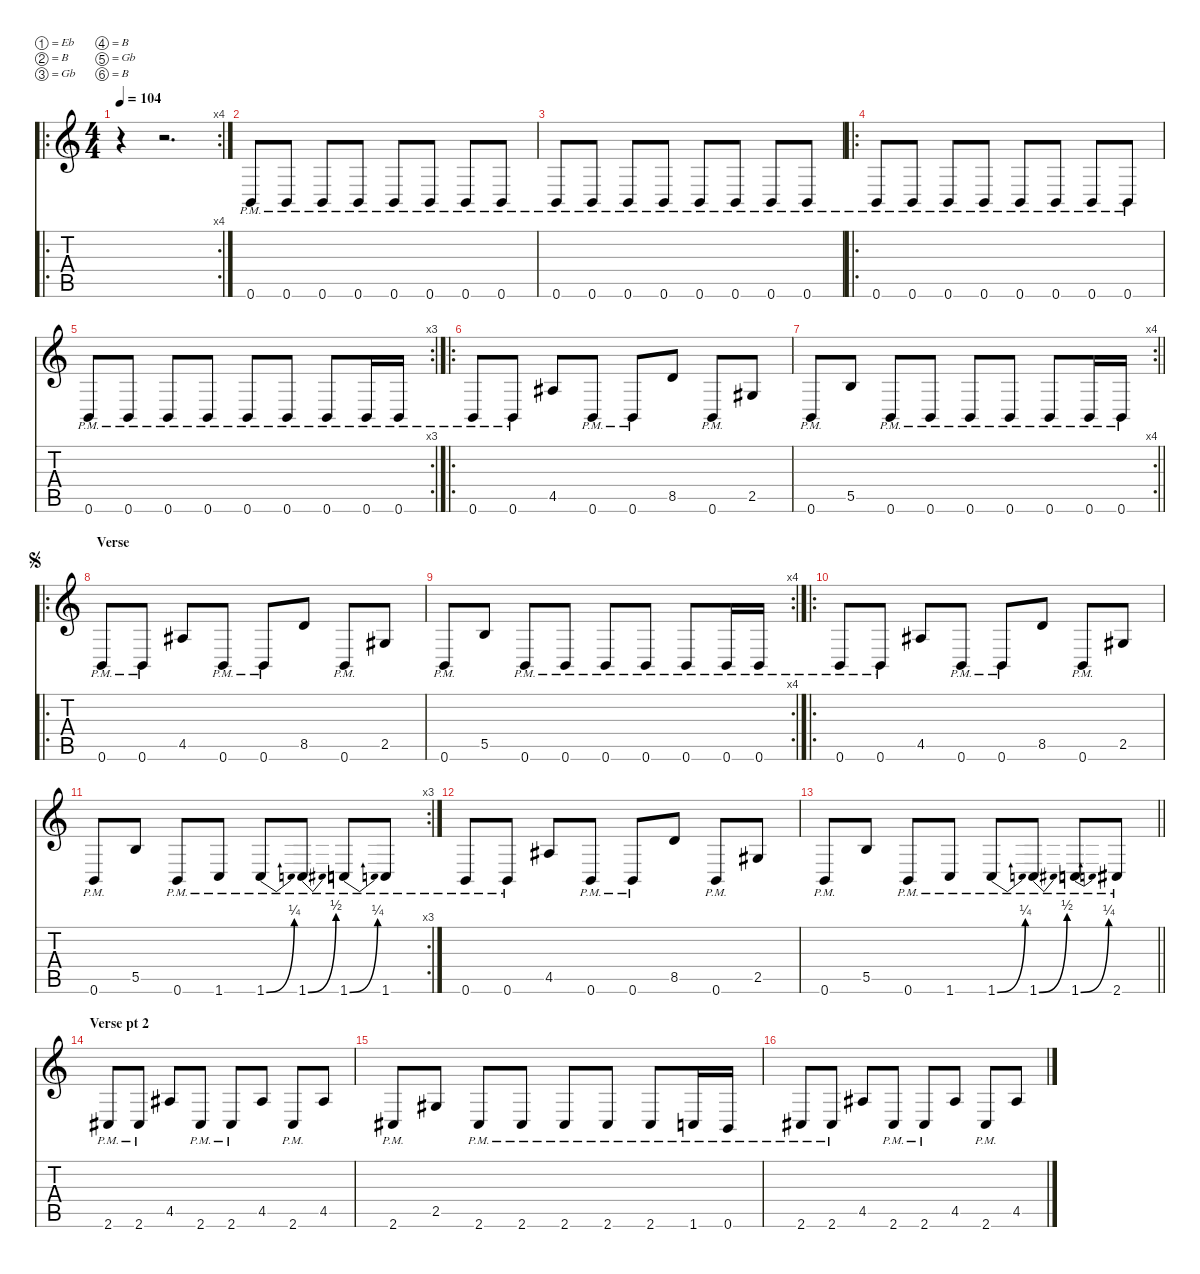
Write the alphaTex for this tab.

\defaultSystemsLayout 4
\hideDynamics
\bracketExtendMode nobrackets
\singleTrackTrackNamePolicy hidden
\multiTrackTrackNamePolicy hidden
\firstSystemTrackNameMode fullname
\firstSystemTrackNameOrientation horizontal
\otherSystemsTrackNameOrientation horizontal
\track ("Guitar 1" "dist.guit.") {instrument distortionguitar}
\staff {score tabs}
\tuning (Eb4 B3 Gb3 B2 Gb2 B1)
\ro
\rc 4
\ts (4 4)
\beaming (8 2 2 2 2)
\tempo 104
\clef g2
\ks c
r.4{dy f instrument distortionguitar beam Down} r.2{d beam Down} |
0.6{pm}.8{beam Up} 0.6{pm}.8{beam Up} 0.6{pm}.8{beam Up} 0.6{pm}.8{beam Up} 0.6{pm}.8{beam Up} 0.6{pm}.8{beam Up} 0.6{pm}.8{beam Up} 0.6{pm}.8{beam Up} |
0.6{pm}.8{beam Up} 0.6{pm}.8{beam Up} 0.6{pm}.8{beam Up} 0.6{pm}.8{beam Up} 0.6{pm}.8{beam Up} 0.6{pm}.8{beam Up} 0.6{pm}.8{beam Up} 0.6{pm}.8{beam Up} |
\ro
0.6{pm}.8{beam Up} 0.6{pm}.8{beam Up} 0.6{pm}.8{beam Up} 0.6{pm}.8{beam Up} 0.6{pm}.8{beam Up} 0.6{pm}.8{beam Up} 0.6{pm}.8{beam Up} 0.6{pm}.8{beam Up} |
\rc 3
0.6{pm}.8{beam Up} 0.6{pm}.8{beam Up} 0.6{pm}.8{beam Up} 0.6{pm}.8{beam Up} 0.6{pm}.8{beam Up} 0.6{pm}.8{beam Up} 0.6{pm}.8{beam Up} 0.6{pm}.16{beam Up} 0.6{pm}.16{beam Up} |
\ro
0.6{pm}.8{beam Up} 0.6{pm}.8{beam Up} 4.5{acc #}.8{beam Up} 0.6{pm}.8{beam Up} 0.6{pm}.8{beam Up} 8.5.8{beam Up} 0.6{pm}.8{beam Up} 2.5{acc #}.8{beam Up} |
\rc 4
\barLineRight lightlight
0.6{pm}.8{beam Up} 5.5.8{beam Up} 0.6{pm}.8{beam Up} 0.6{pm}.8{beam Up} 0.6{pm}.8{beam Up} 0.6{pm}.8{beam Up} 0.6{pm}.8{beam Up} 0.6{pm}.16{beam Up} 0.6{pm}.16{beam Up} |
\ro
\section ("" "Verse")
\jump segno
0.6{pm}.8{beam Up} 0.6{pm}.8{beam Up} 4.5{acc #}.8{beam Up} 0.6{pm}.8{beam Up} 0.6{pm}.8{beam Up} 8.5.8{beam Up} 0.6{pm}.8{beam Up} 2.5{acc #}.8{beam Up} |
\rc 4
0.6{pm}.8{beam Up} 5.5.8{beam Up} 0.6{pm}.8{beam Up} 0.6{pm}.8{beam Up} 0.6{pm}.8{beam Up} 0.6{pm}.8{beam Up} 0.6{pm}.8{beam Up} 0.6{pm}.16{beam Up} 0.6{pm}.16{beam Up} |
\ro
0.6{pm}.8{beam Up} 0.6{pm}.8{beam Up} 4.5{acc #}.8{beam Up} 0.6{pm}.8{beam Up} 0.6{pm}.8{beam Up} 8.5.8{beam Up} 0.6{pm}.8{beam Up} 2.5{acc #}.8{beam Up} |
\rc 3
0.6{pm}.8{beam Up} 5.5.8{beam Up} 0.6{pm}.8{beam Up} 1.6{pm}.8{beam Up} 1.6{be (bend 0 0 15 1) pm}.8{beam Up} 1.6{be (bend 0 0 15 2) pm}.8{beam Up} 1.6{be (bend 0 0 15 1) pm}.8{beam Up} 1.6{pm}.8{beam Up} |
0.6{pm}.8{beam Up} 0.6{pm}.8{beam Up} 4.5{acc #}.8{beam Up} 0.6{pm}.8{beam Up} 0.6{pm}.8{beam Up} 8.5.8{beam Up} 0.6{pm}.8{beam Up} 2.5{acc #}.8{beam Up} |
\barLineRight lightlight
0.6{pm}.8{beam Up} 5.5.8{beam Up} 0.6{pm}.8{beam Up} 1.6{pm}.8{beam Up} 1.6{be (bend 0 0 15 1) pm}.8{beam Up} 1.6{be (bend 0 0 15 2) pm}.8{beam Up} 1.6{be (bend 0 0 15 1) pm}.8{beam Up} 2.6{pm acc #}.8{beam Up} |
\section ("" "Verse pt 2")
2.6{pm acc #}.8{beam Up} 2.6{pm acc #}.8{beam Up} 4.5{acc #}.8{beam Up} 2.6{pm acc #}.8{beam Up} 2.6{pm acc #}.8{beam Up} 4.5{acc #}.8{beam Up} 2.6{pm acc #}.8{beam Up} 4.5{acc #}.8{beam Up} |
2.6{pm acc #}.8{beam Up} 2.5{acc #}.8{beam Up} 2.6{pm acc #}.8{beam Up} 2.6{pm acc #}.8{beam Up} 2.6{pm acc #}.8{beam Up} 2.6{pm acc #}.8{beam Up} 2.6{pm acc #}.8{beam Up} 1.6{pm}.16{beam Up} 0.6{pm}.16{beam Up} |
2.6{pm acc #}.8{beam Up} 2.6{pm acc #}.8{beam Up} 4.5{acc #}.8{beam Up} 2.6{pm acc #}.8{beam Up} 2.6{pm acc #}.8{beam Up} 4.5{acc #}.8{beam Up} 2.6{pm acc #}.8{beam Up} 4.5{acc #}.8{beam Up}
